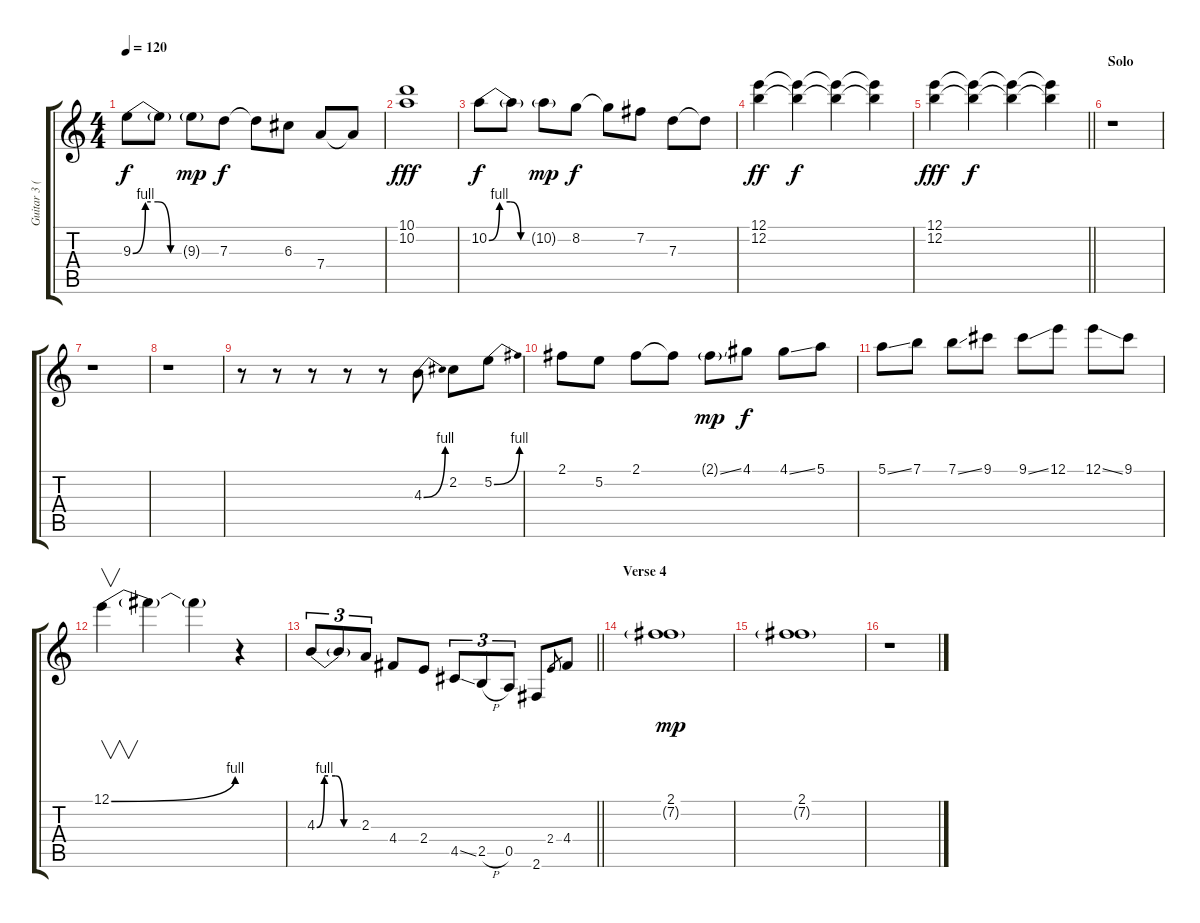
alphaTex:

\track ("Guitar 3 (Funky)" "Guitar 3 (") {instrument distortionguitar}
\staff {score tabs}
\tuning (E4 B3 G3 D3 A2 E2) {hide}
\ts (4 4)
\tempo 120
\clef g2
\ks c
9.3{be (custom 0 0 15 4 30 4 45 0 60 0)}.8{dy f} 9.3{t}.8 9.3{g}.8{dy mp} 7.3.8{dy f} 7.3{t}.8 6.3.8 7.4.8 7.4{t}.8 |
(10.1 10.2).1{dy fff} |
10.2{be (custom 0 0 15 4 30 4 45 0 60 0)}.8{dy f} 10.2{t}.8 10.2{g}.8{dy mp} 8.2.8{dy f} 8.2{t}.8 7.2.8 7.3.8 7.3{t}.8 |
(12.1 12.2).4{dy ff} (12.1{t} 12.2{t}).4{dy f} (12.1{t} 12.2{t}).4 (12.1{t} 12.2{t}).4 |
\barLineRight lightlight
(12.1 12.2).4{dy fff} (12.1{t} 12.2{t}).4{dy f} (12.1{t} 12.2{t}).4 (12.1{t} 12.2{t}).4 |
\section ("" "Solo")
r.1 |
r.1 |
r.1 |
r.8 r.8 r.8 r.8 r.8 4.3{be (bend 0 0 60 4)}.8 2.2.8 5.2{be (bend 0 0 60 4)}.8 |
2.1.8 5.2.8 2.1.8 2.1{t}.8 2.1{ss g}.8{dy mp} 4.1.8{dy f} 4.1{ss}.8 5.1.8 |
5.1{ss}.8 7.1.8 7.1{ss}.8 9.1.8 9.1{ss}.8 12.1.8 12.1{ss}.8 9.1.8 |
12.1{be (bend 0 0 60 4)}.4{v} 12.1{t}.4 12.1{t}.4 r.4 |
\barLineRight lightlight
4.3{be (custom 0 0 10 4 15 4 25 4 36 0 45 0 60 0)}.8{tu (3 2)} 4.3{t}.8{tu (3 2)} 2.3.8{tu (3 2)} 4.4.8 2.4.8 4.5{ss}.8{tu (3 2)} 2.5{h}.8{tu (3 2)} 0.5.8{tu (3 2)} 2.6.8 2.4.8{gr} 4.4.8 |
\section ("" "Verse 4")
(2.1 7.2{g}).1{dy mp} |
(2.1 7.2{g}).1 |
r.1
